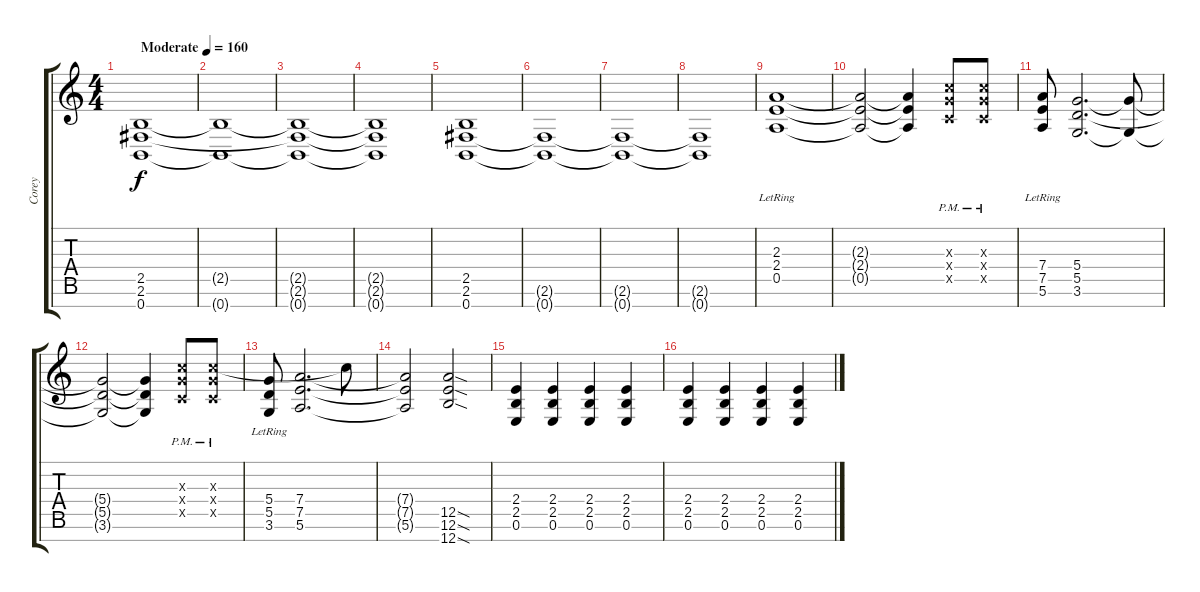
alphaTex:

\track ("Corey" "Corey") {instrument distortionguitar}
\staff {score tabs}
\tuning (E4 B3 G3 D3 A2 E2 B1) {hide}
\ts (4 4)
\tempo (160 "Moderate")
\clef g2
\ks c
(2.5 2.6 0.7).1{dy f instrument distortionguitar} |
(2.5{t} 0.7{t}).1 |
(2.5{t} 2.6{t} 0.7{t}).1 |
(2.5{t} 2.6{t} 0.7{t}).1 |
(2.5 2.6 0.7).1 |
(2.6{t} 0.7{t}).1 |
(2.6{t} 0.7{t}).1 |
(2.6{t} 0.7{t}).1 |
(2.3 2.4 0.5{lr}).1 |
(2.3{t} 2.4{t} 0.5{t}).2 (2.3{t} 2.4{t} 0.5{t}).4 (5.3{x} 5.4{x} 3.5{pm x}).8 (5.3{x} 5.4{x} 3.5{pm x}).8 |
(7.4 7.5{lr} 5.6).8 (5.4 5.5 3.6).2{d} (5.4{t} 3.6{t}).8 |
(5.4{t} 5.5{t} 3.6{t}).2 (5.4{t} 5.5{t} 3.6{t}).4 (5.3{x} 5.4{pm x} 3.5{x}).8 (5.3{x} 5.4{pm x} 3.5{x}).8 |
(5.4 5.5{lr} 3.6).8 (7.4 7.5 5.6).2{d} 5.3{t}.8 |
(7.4{t} 7.5{t} 5.6{t}).2 (12.5{sod} 12.6{sod} 12.7{sod}).2 |
(2.4 2.5 0.6).4 (2.4 2.5 0.6).4 (2.4 2.5 0.6).4 (2.4 2.5 0.6).4 |
(2.4 2.5 0.6).4 (2.4 2.5 0.6).4 (2.4 2.5 0.6).4 (2.4 2.5 0.6).4
